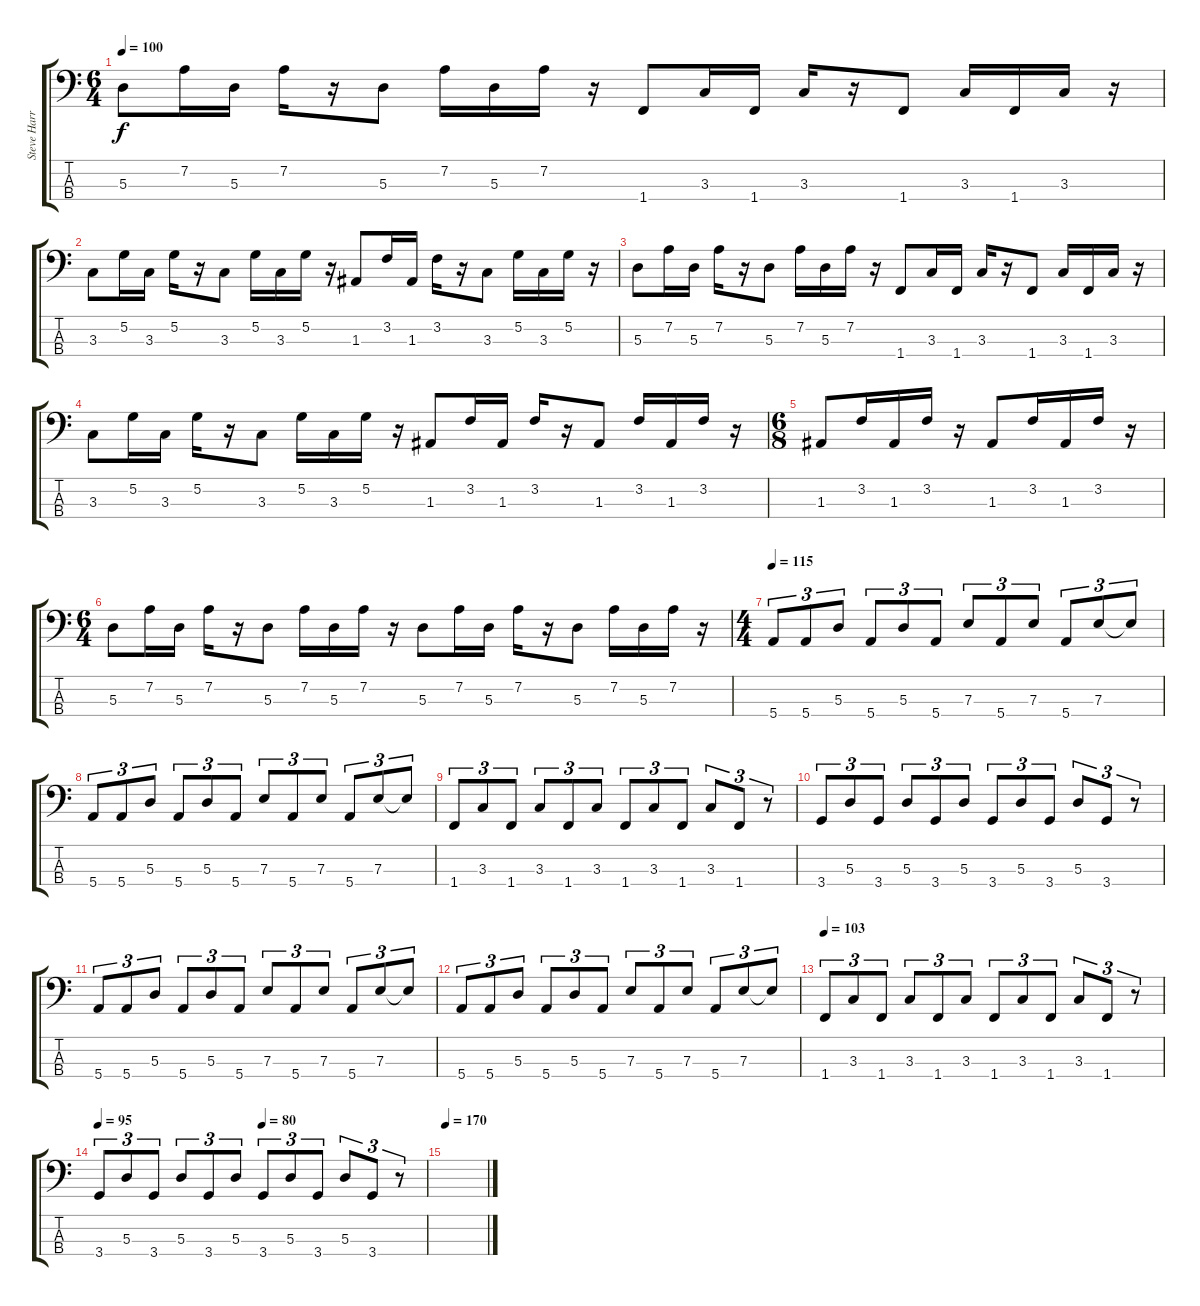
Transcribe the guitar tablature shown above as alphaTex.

\track ("Steve Harris" "Steve Harr") {instrument acousticbass}
\staff {score tabs}
\tuning (G2 D2 A1 E1) {hide}
\ts (6 4)
\tempo 100
\clef f4
\ks c
5.3.8{dy f} 7.2.16 5.3.16 7.2.16 r.16 5.3.8 7.2.16 5.3.16 7.2.16 r.16 1.4.8 3.3.16 1.4.16 3.3.16 r.16 1.4.8 3.3.16 1.4.16 3.3.16 r.16 |
3.3.8 5.2.16 3.3.16 5.2.16 r.16 3.3.8 5.2.16 3.3.16 5.2.16 r.16 1.3.8 3.2.16 1.3.16 3.2.16 r.16 3.3.8 5.2.16 3.3.16 5.2.16 r.16 |
5.3.8 7.2.16 5.3.16 7.2.16 r.16 5.3.8 7.2.16 5.3.16 7.2.16 r.16 1.4.8 3.3.16 1.4.16 3.3.16 r.16 1.4.8 3.3.16 1.4.16 3.3.16 r.16 |
3.3.8 5.2.16 3.3.16 5.2.16 r.16 3.3.8 5.2.16 3.3.16 5.2.16 r.16 1.3.8 3.2.16 1.3.16 3.2.16 r.16 1.3.8 3.2.16 1.3.16 3.2.16 r.16 |
\ts (6 8)
1.3.8 3.2.16 1.3.16 3.2.16 r.16 1.3.8 3.2.16 1.3.16 3.2.16 r.16 |
\ts (6 4)
5.3.8 7.2.16 5.3.16 7.2.16 r.16 5.3.8 7.2.16 5.3.16 7.2.16 r.16 5.3.8 7.2.16 5.3.16 7.2.16 r.16 5.3.8 7.2.16 5.3.16 7.2.16 r.16 |
\ts (4 4)
\tempo 115
5.4.8{tu (3 2)} 5.4.8{tu (3 2)} 5.3.8{tu (3 2)} 5.4.8{tu (3 2)} 5.3.8{tu (3 2)} 5.4.8{tu (3 2)} 7.3.8{tu (3 2)} 5.4.8{tu (3 2)} 7.3.8{tu (3 2)} 5.4.8{tu (3 2)} 7.3.8{tu (3 2)} 7.3{t}.8{tu (3 2)} |
5.4.8{tu (3 2)} 5.4.8{tu (3 2)} 5.3.8{tu (3 2)} 5.4.8{tu (3 2)} 5.3.8{tu (3 2)} 5.4.8{tu (3 2)} 7.3.8{tu (3 2)} 5.4.8{tu (3 2)} 7.3.8{tu (3 2)} 5.4.8{tu (3 2)} 7.3.8{tu (3 2)} 7.3{t}.8{tu (3 2)} |
1.4.8{tu (3 2)} 3.3.8{tu (3 2)} 1.4.8{tu (3 2)} 3.3.8{tu (3 2)} 1.4.8{tu (3 2)} 3.3.8{tu (3 2)} 1.4.8{tu (3 2)} 3.3.8{tu (3 2)} 1.4.8{tu (3 2)} 3.3.8{tu (3 2)} 1.4.8{tu (3 2)} r.8{tu (3 2)} |
3.4.8{tu (3 2)} 5.3.8{tu (3 2)} 3.4.8{tu (3 2)} 5.3.8{tu (3 2)} 3.4.8{tu (3 2)} 5.3.8{tu (3 2)} 3.4.8{tu (3 2)} 5.3.8{tu (3 2)} 3.4.8{tu (3 2)} 5.3.8{tu (3 2)} 3.4.8{tu (3 2)} r.8{tu (3 2)} |
5.4.8{tu (3 2)} 5.4.8{tu (3 2)} 5.3.8{tu (3 2)} 5.4.8{tu (3 2)} 5.3.8{tu (3 2)} 5.4.8{tu (3 2)} 7.3.8{tu (3 2)} 5.4.8{tu (3 2)} 7.3.8{tu (3 2)} 5.4.8{tu (3 2)} 7.3.8{tu (3 2)} 7.3{t}.8{tu (3 2)} |
5.4.8{tu (3 2)} 5.4.8{tu (3 2)} 5.3.8{tu (3 2)} 5.4.8{tu (3 2)} 5.3.8{tu (3 2)} 5.4.8{tu (3 2)} 7.3.8{tu (3 2)} 5.4.8{tu (3 2)} 7.3.8{tu (3 2)} 5.4.8{tu (3 2)} 7.3.8{tu (3 2)} 7.3{t}.8{tu (3 2)} |
\tempo 103
1.4.8{tu (3 2)} 3.3.8{tu (3 2)} 1.4.8{tu (3 2)} 3.3.8{tu (3 2)} 1.4.8{tu (3 2)} 3.3.8{tu (3 2)} 1.4.8{tu (3 2)} 3.3.8{tu (3 2)} 1.4.8{tu (3 2)} 3.3.8{tu (3 2)} 1.4.8{tu (3 2)} r.8{tu (3 2)} |
\tempo 95
\tempo (80 0.5)
3.4.8{tu (3 2)} 5.3.8{tu (3 2)} 3.4.8{tu (3 2)} 5.3.8{tu (3 2)} 3.4.8{tu (3 2)} 5.3.8{tu (3 2)} 3.4.8{tu (3 2)} 5.3.8{tu (3 2)} 3.4.8{tu (3 2)} 5.3.8{tu (3 2)} 3.4.8{tu (3 2)} r.8{tu (3 2)} |
\tempo 170
